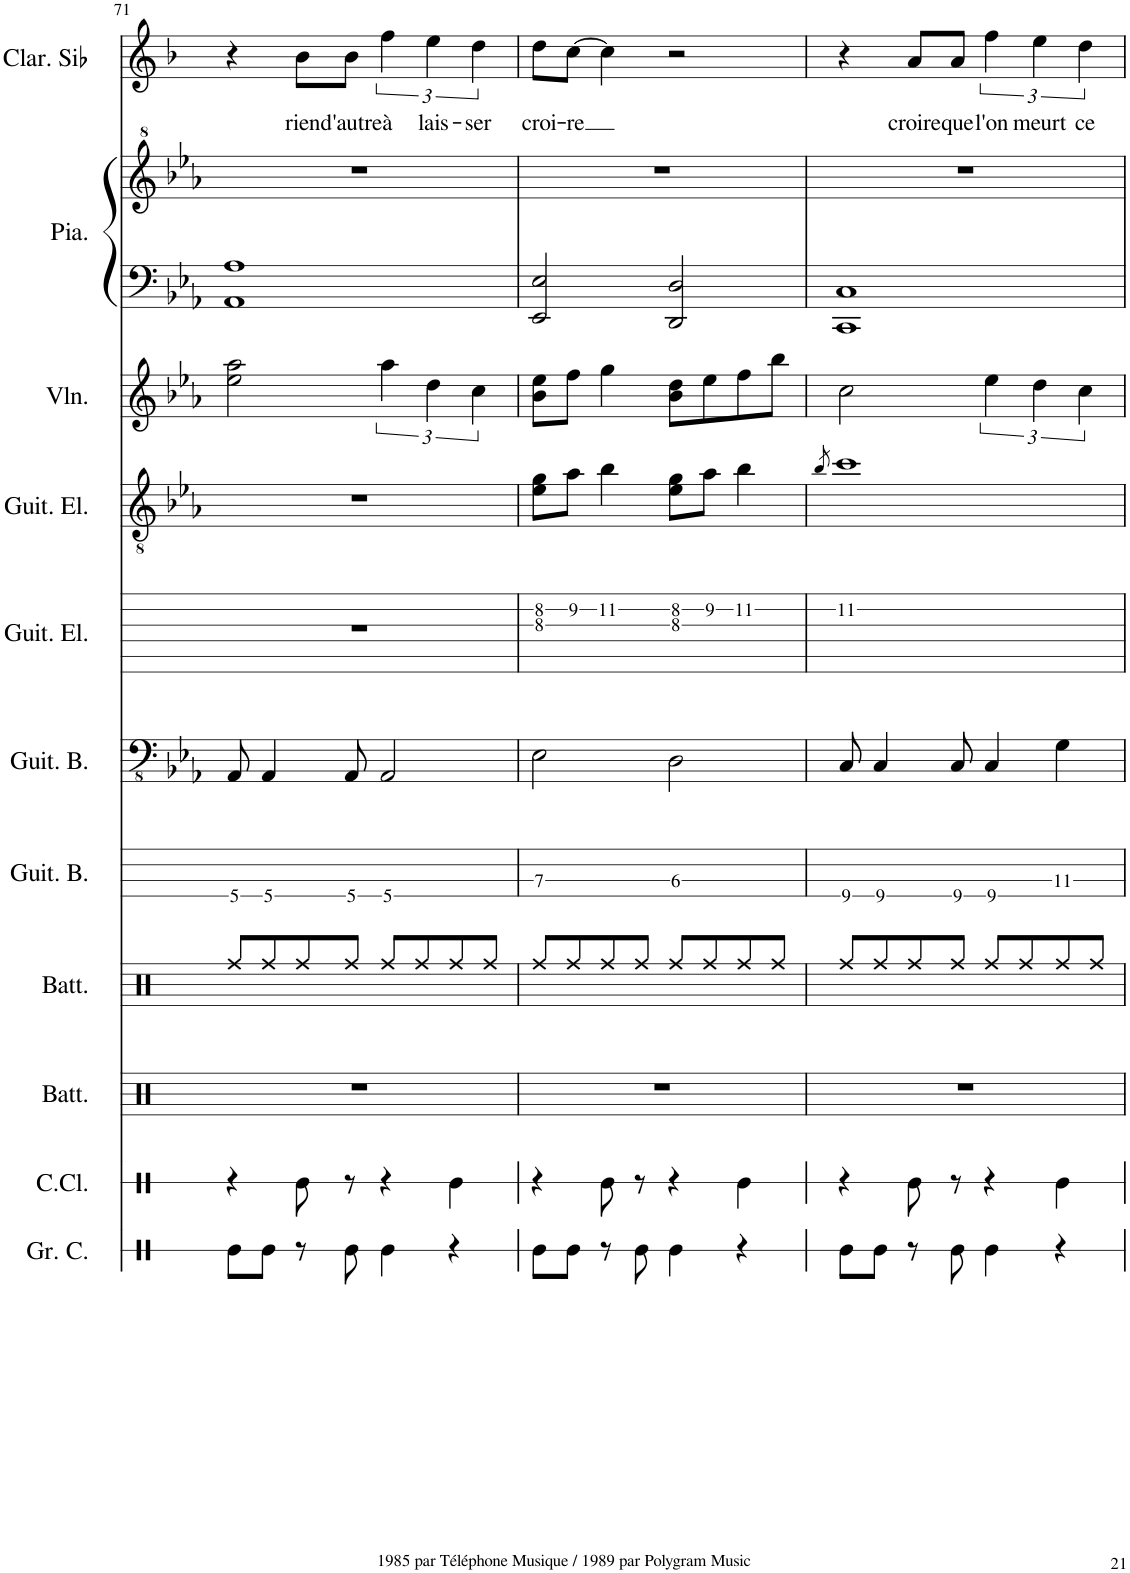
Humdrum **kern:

**kern	**kern	**kern	**kern	**kern	**kern	**kern	**kern	**kern	**kern	**kern	**kern	**text
*part11	*part10	*part9	*part8	*part7	*part6	*part5	*part4	*part3	*part2	*part2	*part1	*part1
*staff12	*staff11	*staff10	*staff9	*staff8	*staff7	*staff6	*staff5	*staff4	*staff3	*staff2	*staff1	*staff1
*I"Grosse caisse	*I"Caisse claire	*I"Batterie	*I"Batterie	*I"Guitare basse	*I"Guitare basse	*I"Guitare électrique	*I"Guitare électrique	*I"Violon	*I"Piano	*	*I"Clarinette en Sib	*
*I'Gr. C.	*I'C.Cl.	*I'Batt.	*I'Batt.	*I'Guit. B.	*I'Guit. B.	*I'Guit. El.	*I'Guit. El.	*I'Vln.	*I'Pia.	*	*I'Clar. Sib	*
!!LO:PB:g=z
*clefX	*clefX	*clefX	*clefX	*	*clefFv4	*	*clefGv2	*clefG2	*clefF4	*clefG^2	*clefG2	*
*	*	*	*	*	*	*	*	*	*	*	*Trd1c2	*
*k[]	*k[]	*k[]	*k[]	*k[b-e-a-]	*k[b-e-a-]	*k[b-e-a-]	*k[b-e-a-]	*k[b-e-a-]	*k[b-e-a-]	*k[b-e-a-]	*k[b-]	*
*M4/4	*M4/4	*M4/4	*M4/4	*M4/4	*M4/4	*M4/4	*M4/4	*M4/4	*M4/4	*M4/4	*M4/4	*
*met(c)	*met(c)	*met(c)	*met(c)	*met(c)	*met(c)	*met(c)	*met(c)	*met(c)	*met(c)	*met(c)	*met(c)	*
=71	=71	=71	=71	=71	=71	=71	=71	=71	=71	=71	=71	=71
8Re\L	4r	1r	8Rff/L	8AAA	8AAA-/	1r	1r	2ee-\ 2aa-\	1AA- 1A-	1r	4r	.
8Re\J	.	.	8Rff/	4AAA	4AAA-/	.	.	.	.	.	.	.
!	!	!	!	!	!	!	!	!	!	!	!	!LO:LY:b
8r	8Re\	.	8Rff/	.	.	.	.	.	.	.	8b-\L	rien
!	!	!	!	!	!	!	!	!	!	!	!	!LO:LY:b
8Re\	8r	.	8Rff/J	8AAA	8AAA-/	.	.	.	.	.	8b-\J	d'autre
!	!	!	!	!	!	!	!	!	!	!	!	!LO:LY:b
4Re\	4r	.	8Rff/L	2AAA	2AAA-/	.	.	6aa-\	.	.	6ff\	à
.	.	.	8Rff/	.	.	.	.	.	.	.	.	.
!	!	!	!	!	!	!	!	!	!	!	!	!LO:LY:b
.	.	.	.	.	.	.	.	6dd\	.	.	6ee\	lais-
4r	4Re\	.	8Rff/	.	.	.	.	.	.	.	.	.
!	!	!	!	!	!	!	!	!	!	!	!	!LO:LY:b
.	.	.	.	.	.	.	.	6cc\	.	.	6dd\	-ser
.	.	.	8Rff/J	.	.	.	.	.	.	.	.	.
=72	=72	=72	=72	=72	=72	=72	=72	=72	=72	=72	=72	=72
!	!	!	!	!	!	!	!	!	!	!	!	!LO:LY:b
8Re\L	4r	1r	8Rff/L	2EE	2EE-\	8e-\ 8g\L	8e-\ 8g\L	8b-\ 8ee-\L	2EE-/ 2E-/	1r	8dd\L	croi-
!	!	!	!	!	!	!	!	!	!	!	!	!LO:LY:b
8Re\J	.	.	8Rff/	.	.	8a-J	8a-\J	8ff\J	.	.	[8cc\J	-re
8r	8Re\	.	8Rff/	.	.	4b-	4b-\	4gg\	.	.	4cc\]	.
8Re\	8r	.	8Rff/J	.	.	.	.	.	.	.	.	.
4Re\	4r	.	8Rff/L	2EE-	2DD\	8e-\ 8g\L	8e-\ 8g\L	8b-\ 8dd\L	2DD/ 2D/	.	2r	.
.	.	.	8Rff/	.	.	8a-J	8a-\J	8ee-\	.	.	.	.
4r	4Re\	.	8Rff/	.	.	4b-	4b-\	8ff\	.	.	.	.
.	.	.	8Rff/J	.	.	.	.	8bb-\J	.	.	.	.
=73	=73	=73	=73	=73	=73	=73	=73	=73	=73	=73	=73	=73
.	.	.	.	.	.	.	8qb-/	.	.	.	.	.
8Re\L	4r	1r	8Rff/L	8DD-	8CC/	1b-	1cc	2cc\	1CC 1C	1r	4r	.
8Re\J	.	.	8Rff/	4DD-	4CC/	.	.	.	.	.	.	.
!	!	!	!	!	!	!	!	!	!	!	!	!LO:LY:b
8r	8Re\	.	8Rff/	.	.	.	.	.	.	.	8a/L	croire
!	!	!	!	!	!	!	!	!	!	!	!	!LO:LY:b
8Re\	8r	.	8Rff/J	8DD-	8CC/	.	.	.	.	.	8a/J	que
!	!	!	!	!	!	!	!	!	!	!	!	!LO:LY:b
4Re\	4r	.	8Rff/L	4DD-	4CC/	.	.	6ee-\	.	.	6ff\	l'on
.	.	.	8Rff/	.	.	.	.	.	.	.	.	.
!	!	!	!	!	!	!	!	!	!	!	!	!LO:LY:b
.	.	.	.	.	.	.	.	6dd\	.	.	6ee\	meurt
4r	4Re\	.	8Rff/	4AA-	4GG\	.	.	.	.	.	.	.
!	!	!	!	!	!	!	!	!	!	!	!	!LO:LY:b
.	.	.	.	.	.	.	.	6cc\	.	.	6dd\	ce
.	.	.	8Rff/J	.	.	.	.	.	.	.	.	.
=	=	=	=	=	=	=	=	=	=	=	=	=
*-	*-	*-	*-	*-	*-	*-	*-	*-	*-	*-	*-	*-
